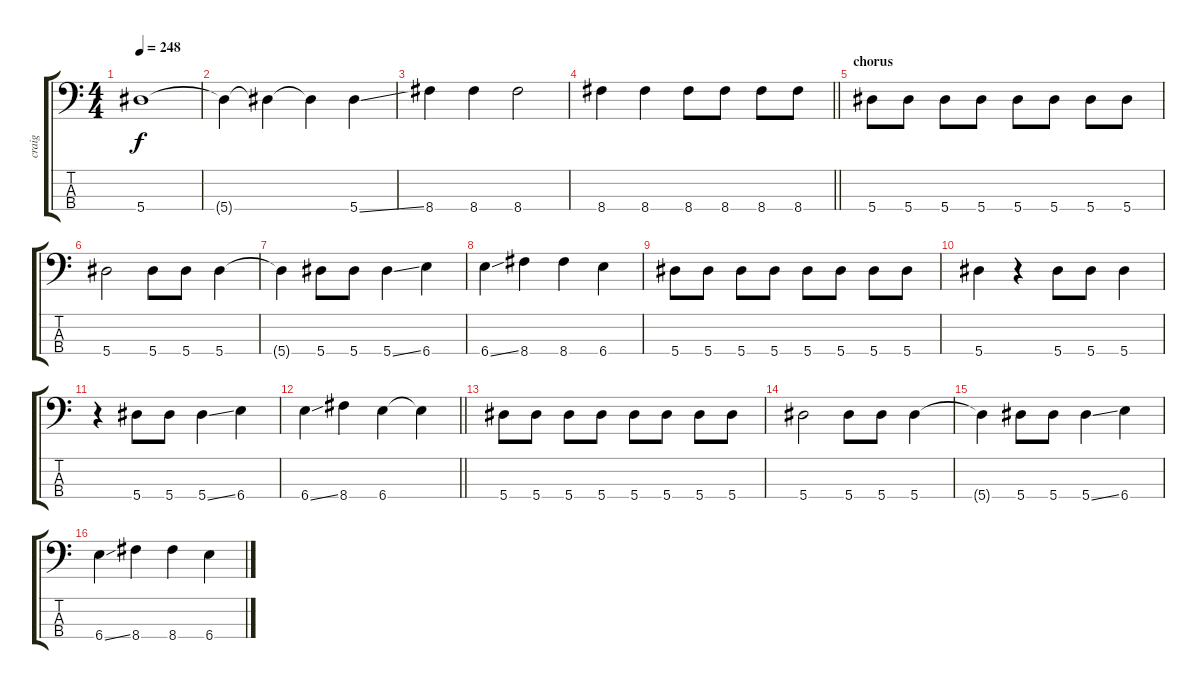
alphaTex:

\track ("craig" "craig") {instrument slapbass2}
\staff {score tabs}
\tuning (Eb3 Bb2 F2 Bb1) {hide}
\ts (4 4)
\tempo 248
\clef f4
\ks c
5.4.1{dy f} |
5.4{t}.4 5.4{t}.4 5.4{t}.4 5.4{ss}.4 |
8.4.4 8.4.4 8.4.2 |
\barLineRight lightlight
8.4.4 8.4.4 8.4.8 8.4.8 8.4.8 8.4.8 |
\section ("" "chorus")
5.4.8 5.4.8 5.4.8 5.4.8 5.4.8 5.4.8 5.4.8 5.4.8 |
5.4.2 5.4.8 5.4.8 5.4.4 |
5.4{t}.4 5.4.8 5.4.8 5.4{ss}.4 6.4.4 |
6.4{ss}.4 8.4.4 8.4.4 6.4.4 |
5.4.8 5.4.8 5.4.8 5.4.8 5.4.8 5.4.8 5.4.8 5.4.8 |
5.4.4 r.4 5.4.8 5.4.8 5.4.4 |
r.4 5.4.8 5.4.8 5.4{ss}.4 6.4.4 |
\barLineRight lightlight
6.4{ss}.4 8.4.4 6.4.4 6.4{t}.4 |
5.4.8 5.4.8 5.4.8 5.4.8 5.4.8 5.4.8 5.4.8 5.4.8 |
5.4.2 5.4.8 5.4.8 5.4.4 |
5.4{t}.4 5.4.8 5.4.8 5.4{ss}.4 6.4.4 |
6.4{ss}.4 8.4.4 8.4.4 6.4.4
